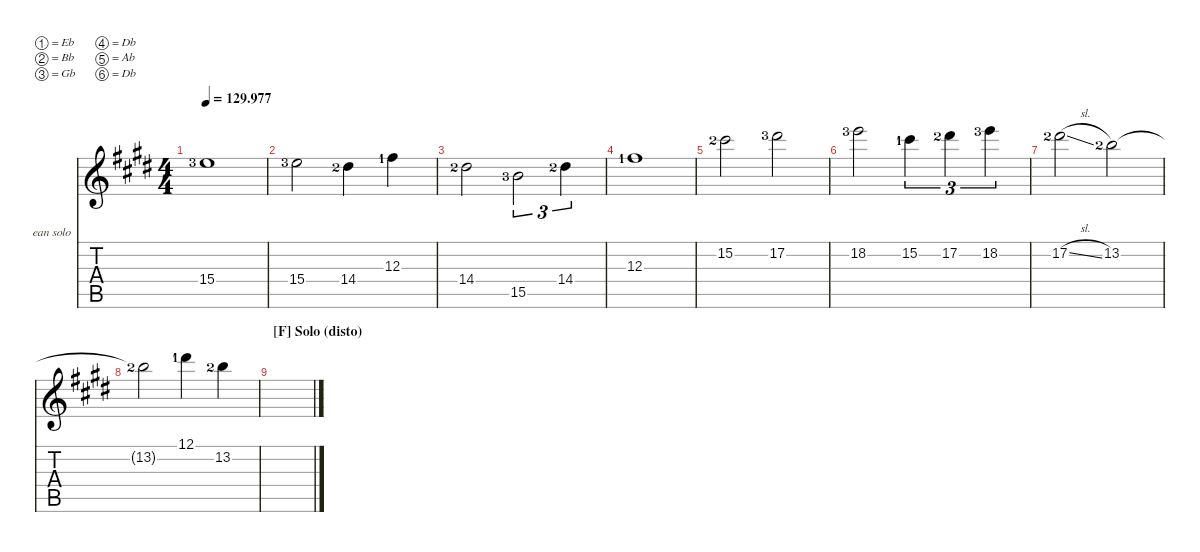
\defaultSystemsLayout 4
\hideDynamics
\bracketExtendMode nobrackets
\firstSystemTrackNameOrientation horizontal
\track ("GTR2_Clean solo" "ean solo") {defaultSystemsLayout 4 instrument distortionguitar}
\staff {score tabs}
\tuning (Eb4 Bb3 Gb3 Db3 Ab2 Db2)
\ts (4 4)
\tempo
129.977
\accidentals auto
\clef g2
\ottava regular
\simile none
\ks e
15.4{lf 4 acc forcenatural}.1{dy mf beam Down} |
15.4{lf 4 acc forcenatural}.2{beam Down} 14.4{lf 3 acc #}.4{beam Down} 12.3{lf 2 acc #}.4{beam Down} |
14.4{lf 3 acc #}.2{beam Down} 15.5{lf 4 acc forcenatural}.2{tu (3 2) beam Down} 14.4{lf 3 acc #}.4{tu (3 2) beam Down} |
12.3{lf 2 acc #}.1{beam Down} |
15.2{lf 3 acc #}.2{beam Down} 17.2{lf 4 acc #}.2{beam Down} |
18.2{lf 4 acc forcenatural}.2{beam Down} 15.2{lf 2 acc #}.4{tu (3 2) beam Down} 17.2{lf 3 acc #}.4{tu (3 2) beam Down} 18.2{lf 4 acc forcenatural}.4{tu (3 2) beam Down} |
17.2{sl lf 3 acc #}.2{beam Down} 13.2{lf 3 acc forcenatural}.2{beam Down} |
13.2{t lf 3 acc forcenatural}.2{beam Down} 12.1{lf 2 acc #}.4{beam Down} 13.2{lf 3 acc forcenatural}.4{beam Down} |
\section ("F" "Solo (disto)")
